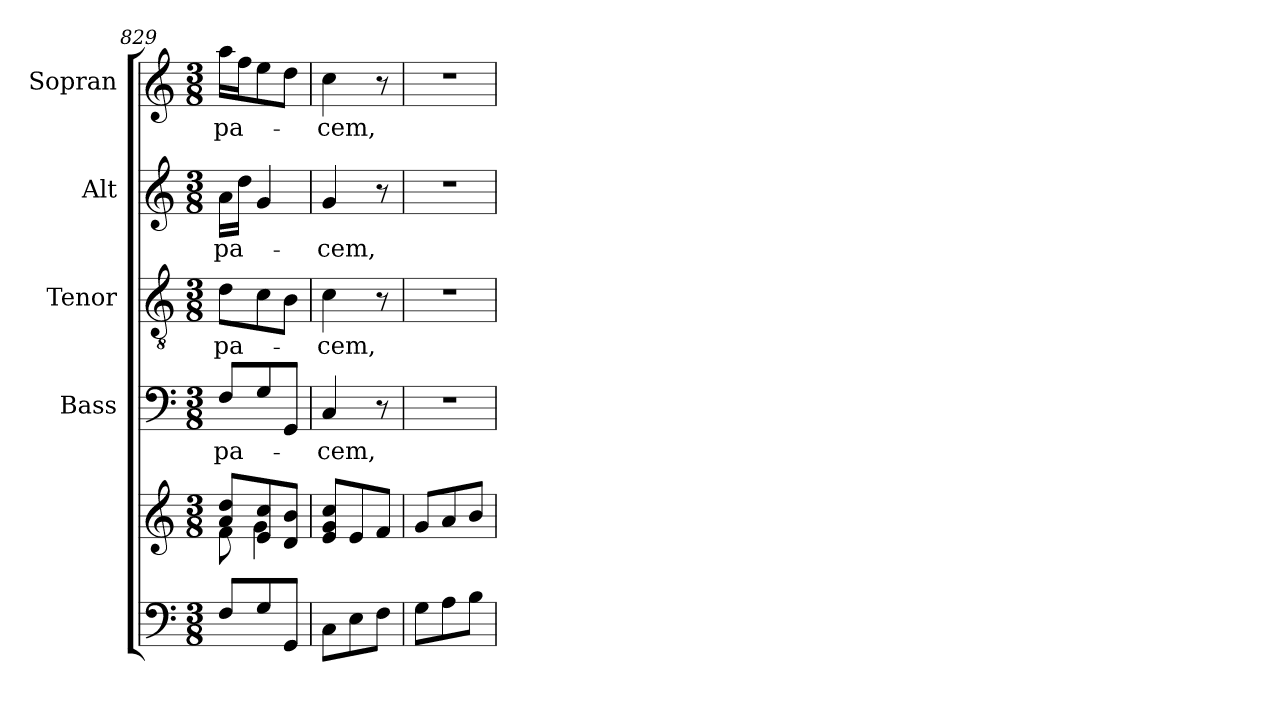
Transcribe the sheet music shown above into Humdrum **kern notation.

**kern	**kern	**kern	**text	**kern	**text	**kern	**text	**kern	**text
*part5	*part5	*part4	*part4	*part3	*part3	*part2	*part2	*part1	*part1
*staff6	*staff5	*staff4	*staff4	*staff3	*staff3	*staff2	*staff2	*staff1	*staff1
*	*	*I"Bass	*	*I"Tenor	*	*I"Alt	*	*I"Sopran	*
*	*	*I'B.	*	*I'T.	*	*I'A.	*	*I'S.	*
*clefF4	*clefG2	*clefF4	*	*clefGv2	*	*clefG2	*	*clefG2	*
*k[]	*k[]	*k[]	*	*k[]	*	*k[]	*	*k[]	*
*C:	*C:	*C:	*	*C:	*	*C:	*	*C:	*
*M3/8	*M3/8	*M3/8	*	*M3/8	*	*M3/8	*	*M3/8	*
=829	=829	=829	=829	=829	=829	=829	=829	=829	=829
*	*^	*	*	*	*	*	*	*	*
!	!	!	!	!LO:LY:b	!	!LO:LY:b	!	!LO:LY:b	!	!LO:LY:b
8F/L	8a/ 8dd/L	8f\	8F/L	pa-	8d\L	pa-	16a\LL	pa-	16aa\LL	pa-
.	.	.	.	.	.	.	16dd\JJ	.	16ff\J	.
8G/	8e/ 8cc/	4g\	8G/	.	8c\	.	4g/	.	8ee\	.
8GG/J	8d/ 8b/J	.	8GG/J	.	8B\J	.	.	.	8dd\J	.
*	*v	*v	*	*	*	*	*	*	*	*
=830	=830	=830	=830	=830	=830	=830	=830	=830	=830
!	!	!	!LO:LY:b	!	!LO:LY:b	!	!LO:LY:b	!	!LO:LY:b
8C\L	8e/ 8g/ 8cc/L	4C/	-cem,	4c\	-cem,	4g/	-cem,	4cc\	-cem,
8E\	8e/	.	.	.	.	.	.	.	.
8F\J	8f/J	8r	.	8r	.	8r	.	8r	.
=831	=831	=831	=831	=831	=831	=831	=831	=831	=831
8G\L	8g/L	4.r	.	4.r	.	4.r	.	4.r	.
8A\	8a/	.	.	.	.	.	.	.	.
8B\J	8b/J	.	.	.	.	.	.	.	.
=	=	=	=	=	=	=	=	=	=
*-	*-	*-	*-	*-	*-	*-	*-	*-	*-
